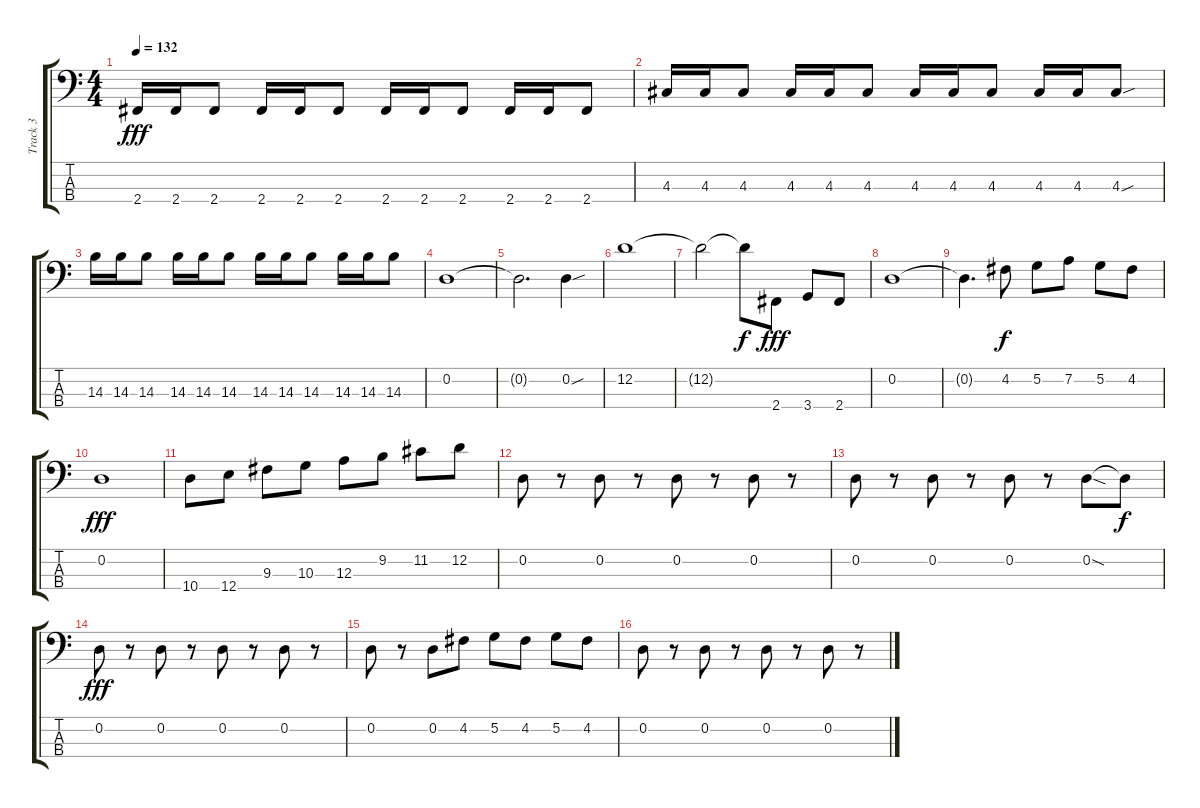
\track ("Track 3" "Track 3") {instrument electricbassfinger}
\staff {score tabs}
\tuning (G2 D2 A1 E1) {hide}
\ts (4 4)
\tempo 132
\clef f4
\ks c
2.4.16{dy fff} 2.4.16 2.4.8 2.4.16 2.4.16 2.4.8 2.4.16 2.4.16 2.4.8 2.4.16 2.4.16 2.4.8 |
4.3.16 4.3.16 4.3.8 4.3.16 4.3.16 4.3.8 4.3.16 4.3.16 4.3.8 4.3.16 4.3.16 4.3{sou}.8 |
14.3.16 14.3.16 14.3.8 14.3.16 14.3.16 14.3.8 14.3.16 14.3.16 14.3.8 14.3.16 14.3.16 14.3.8 |
0.2.1 |
0.2{t}.2{d} 0.2{sou}.4 |
12.2.1 |
12.2{t}.2 12.2{t}.8{dy f} 2.4.8{dy fff} 3.4.8 2.4.8 |
0.2.1 |
0.2{t}.4{d} 4.2.8{dy f} 5.2.8 7.2.8 5.2.8 4.2.8 |
0.2.1{dy fff} |
10.4.8 12.4.8 9.3.8 10.3.8 12.3.8 9.2.8 11.2.8 12.2.8 |
0.2.8 r.8 0.2.8 r.8 0.2.8 r.8 0.2.8 r.8 |
0.2.8 r.8 0.2.8 r.8 0.2.8 r.8 0.2{sod}.8 0.2{t}.8{dy f} |
0.2.8{dy fff} r.8 0.2.8 r.8 0.2.8 r.8 0.2.8 r.8 |
0.2.8 r.8 0.2.8 4.2.8 5.2.8 4.2.8 5.2.8 4.2.8 |
0.2.8 r.8 0.2.8 r.8 0.2.8 r.8 0.2.8 r.8
